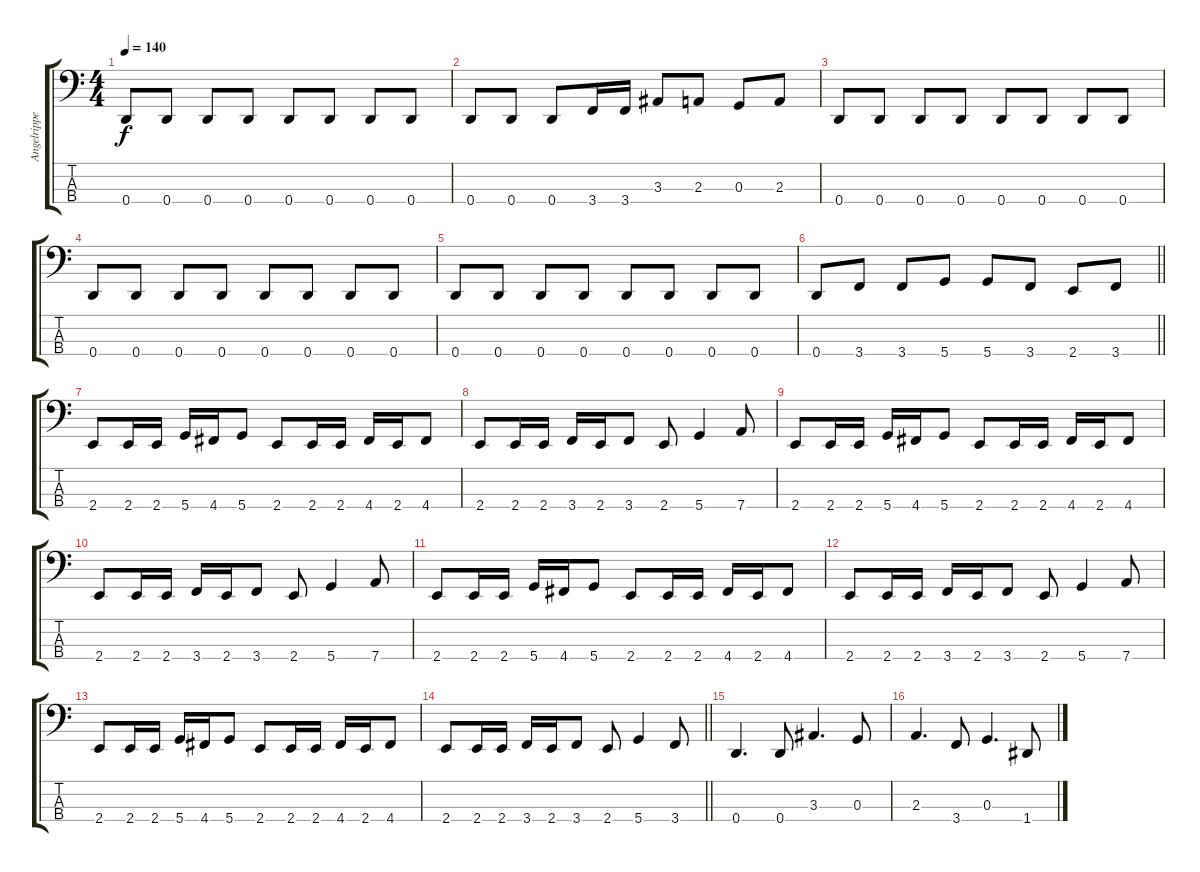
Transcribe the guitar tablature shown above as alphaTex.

\track ("Angelripper" "Angelrippe") {instrument electricbassfinger}
\staff {score tabs}
\tuning (F2 C2 G1 D1) {hide}
\ts (4 4)
\tempo 140
\clef f4
\ks c
0.4.8{dy f} 0.4.8 0.4.8 0.4.8 0.4.8 0.4.8 0.4.8 0.4.8 |
0.4.8 0.4.8 0.4.8 3.4.16 3.4.16 3.3.8 2.3.8 0.3.8 2.3.8 |
0.4.8 0.4.8 0.4.8 0.4.8 0.4.8 0.4.8 0.4.8 0.4.8 |
0.4.8 0.4.8 0.4.8 0.4.8 0.4.8 0.4.8 0.4.8 0.4.8 |
0.4.8 0.4.8 0.4.8 0.4.8 0.4.8 0.4.8 0.4.8 0.4.8 |
\barLineRight lightlight
0.4.8 3.4.8 3.4.8 5.4.8 5.4.8 3.4.8 2.4.8 3.4.8 |
\section ("" "")
2.4.8 2.4.16 2.4.16 5.4.16 4.4.16 5.4.8 2.4.8 2.4.16 2.4.16 4.4.16 2.4.16 4.4.8 |
2.4.8 2.4.16 2.4.16 3.4.16 2.4.16 3.4.8 2.4.8 5.4.4 7.4.8 |
2.4.8 2.4.16 2.4.16 5.4.16 4.4.16 5.4.8 2.4.8 2.4.16 2.4.16 4.4.16 2.4.16 4.4.8 |
2.4.8 2.4.16 2.4.16 3.4.16 2.4.16 3.4.8 2.4.8 5.4.4 7.4.8 |
2.4.8 2.4.16 2.4.16 5.4.16 4.4.16 5.4.8 2.4.8 2.4.16 2.4.16 4.4.16 2.4.16 4.4.8 |
2.4.8 2.4.16 2.4.16 3.4.16 2.4.16 3.4.8 2.4.8 5.4.4 7.4.8 |
2.4.8 2.4.16 2.4.16 5.4.16 4.4.16 5.4.8 2.4.8 2.4.16 2.4.16 4.4.16 2.4.16 4.4.8 |
\barLineRight lightlight
2.4.8 2.4.16 2.4.16 3.4.16 2.4.16 3.4.8 2.4.8 5.4.4 3.4.8 |
\section ("" "")
0.4.4{d} 0.4.8 3.3.4{d} 0.3.8 |
2.3.4{d} 3.4.8 0.3.4{d} 1.4.8
